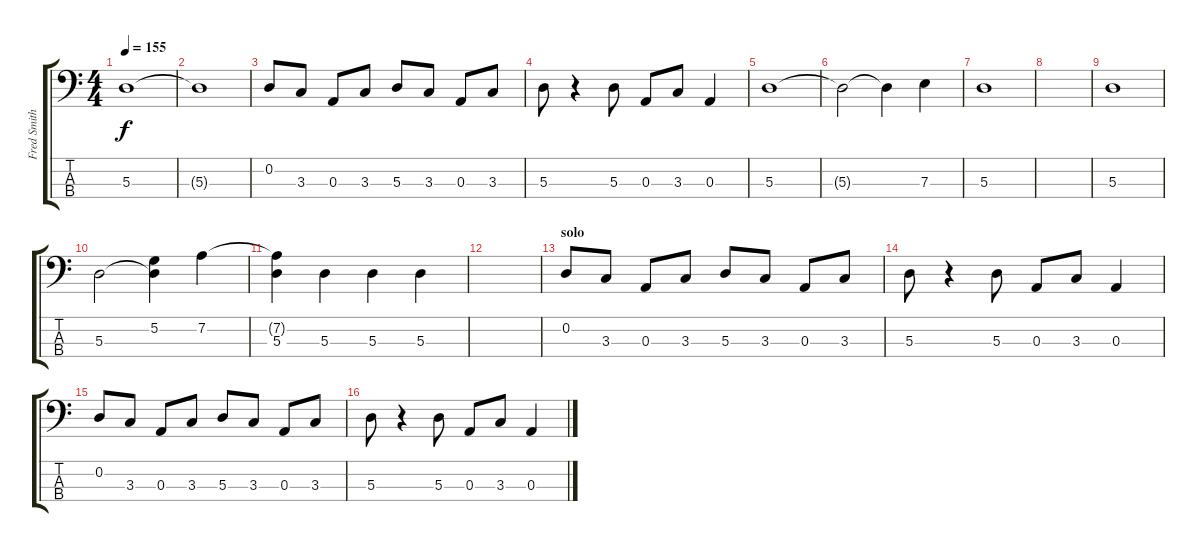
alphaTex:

\track ("Fred Smith" "Fred Smith") {instrument electricbassfinger}
\staff {score tabs}
\tuning (G2 D2 A1 E1) {hide}
\ts (4 4)
\tempo 155
\clef f4
\ks c
5.3.1{dy f} |
5.3{t}.1 |
0.2.8 3.3.8 0.3.8 3.3.8 5.3.8 3.3.8 0.3.8 3.3.8 |
5.3.8 r.4 5.3.8 0.3.8 3.3.8 0.3.4 |
5.3.1 |
5.3{t}.2 5.3{t}.4 7.3.4 |
5.3.1 |
|
5.3.1 |
5.3.2 (5.2 5.3{t}).4 7.2.4 |
(7.2{t} 5.3).4 5.3.4 5.3.4 5.3.4 |
|
\section ("" "solo")
0.2.8 3.3.8 0.3.8 3.3.8 5.3.8 3.3.8 0.3.8 3.3.8 |
5.3.8 r.4 5.3.8 0.3.8 3.3.8 0.3.4 |
0.2.8 3.3.8 0.3.8 3.3.8 5.3.8 3.3.8 0.3.8 3.3.8 |
5.3.8 r.4 5.3.8 0.3.8 3.3.8 0.3.4
